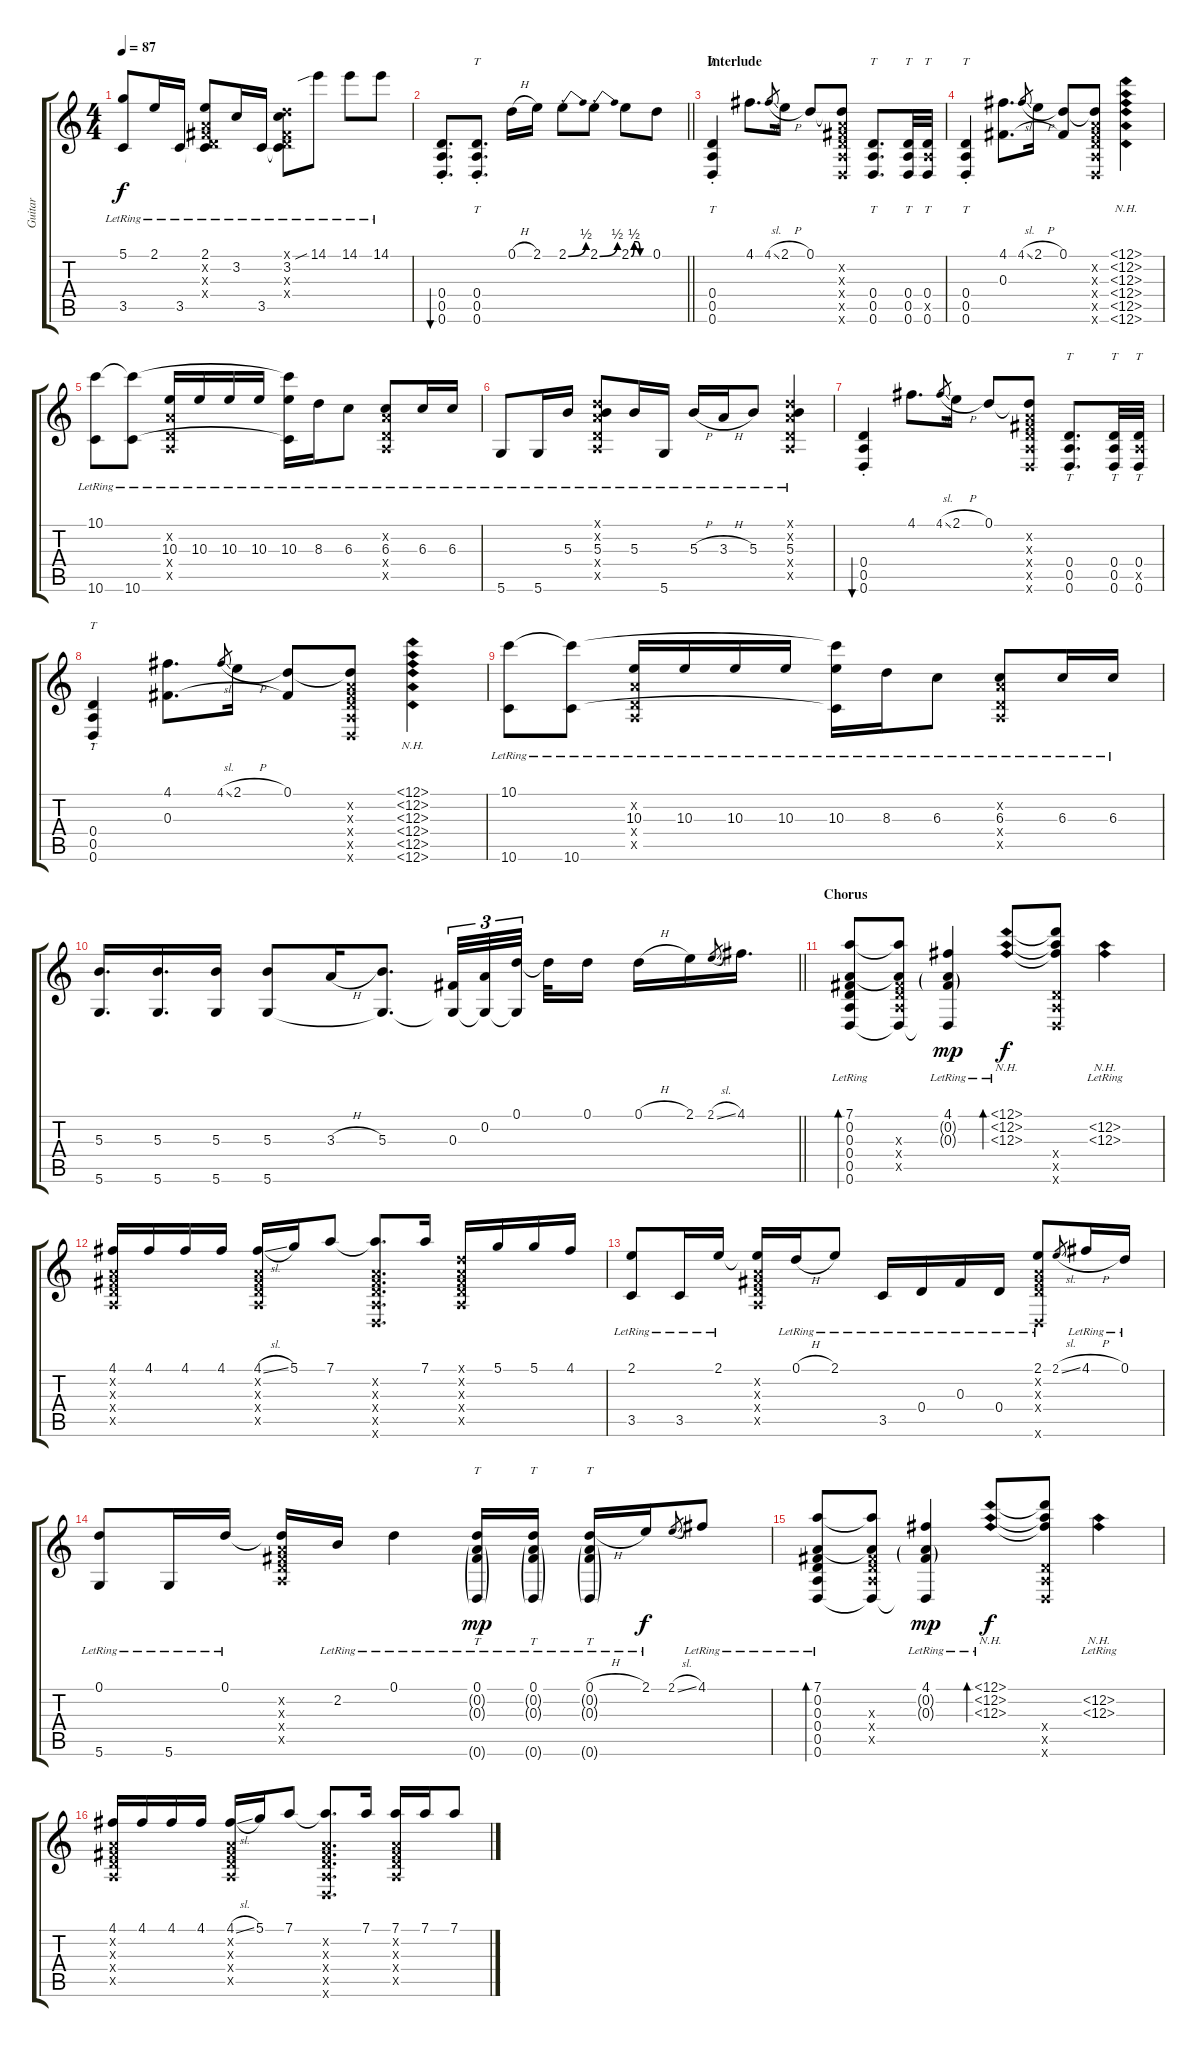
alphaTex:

\track ("Guitar" "Guitar") {instrument acousticguitarsteel}
\staff {score tabs}
\tuning (D4 A3 Gb3 D3 A2 D2) {hide}
\ts (4 4)
\tempo 87
\clef g2
\ks c
(5.1{lr} 3.5{lr}).8{dy f} 2.1{lr}.16 3.5{lr}.16 (2.1{lr} 0.2{x} 0.3{x} 0.4{x} 3.5{t}).8 3.2{lr}.16 3.5{lr}.16 (0.1{x} 3.2{lr} 0.3{x} 0.4{x} 3.5{t}).8 14.1{sib lr}.8 14.1{lr}.8 14.1{lr}.8 |
\barLineRight lightlight
(0.4{st} 0.5{st} 0.6{st}).8{d bu 240} (0.4{st} 0.5{st} 0.6{st}).8{tt d} 0.1{h}.16 2.1.16 2.1{be (bend 0 0 60 2) st}.8 2.1{be (bend 0 0 60 2) st}.8 2.1{be (custom 0 0 10 2 20 2 30 0 60 0)}.8 0.1.8 |
\section ("" "Interlude")
(0.4{st} 0.5{st} 0.6{st}).4{tt} 4.1.8{d} 4.1{sl}.8{gr} 2.1{h}.16 0.1.8 (0.1{t} 0.2{x} 0.3{x} 0.4{x} 0.5{x} 0.6{x}).8 (0.4 0.5 0.6).8{tt d} (0.4 0.5 0.6).32{tt} (0.4 0.5{x} 0.6).32{tt} |
(0.4{st} 0.5{st} 0.6{st}).4{tt} (4.1 0.3).8{d} 4.1{sl}.8{gr} 2.1{h}.16 (0.1 0.3{t}).8 (0.1{t} 0.2{x} 0.3{x} 0.4{x} 0.5{x} 0.6{x}).8 (12.1{nh} 12.2{nh} 12.3{nh} 12.4{nh} 12.5{nh} 12.6{nh}).4 |
(10.1{lr} 10.6{lr}).8 (10.1{t} 10.6{lr}).8 (0.2{x} 10.3{lr} 0.4{x} 0.5{x}).16 10.3{lr}.16 10.3{lr}.16 10.3{lr}.16 (10.1{t} 10.3{lr} 10.6{t}).16 8.3{lr}.16 6.3{lr}.8 (0.2{x} 6.3{lr} 0.4{x} 0.5{x}).8 6.3{lr}.16 6.3{lr}.16 |
5.6{lr}.8 5.6{lr}.16 5.3{lr}.16 (0.1{x} 0.2{x} 5.3{lr} 0.4{x} 0.5{x}).8 5.3{lr}.16 5.6{lr}.16 5.3{h lr}.16 3.3{h lr}.16 5.3{lr}.8 (0.1{x} 0.2{x} 5.3{lr} 0.4{x} 0.5{x}).4 |
(0.4{st} 0.5{st} 0.6{st}).4{bu 240} 4.1.8{d} 4.1{sl}.8{gr} 2.1{h}.16 0.1.8 (0.1{t} 0.2{x} 0.3{x} 0.4{x} 0.5{x} 0.6{x}).8 (0.4 0.5 0.6).8{tt d} (0.4 0.5 0.6).32{tt} (0.4 0.5{x} 0.6).32{tt} |
(0.4{st} 0.5{st} 0.6{st}).4{tt} (4.1 0.3).8{d} 4.1{sl}.8{gr} 2.1{h}.16 (0.1 0.3{t}).8 (0.1{t} 0.2{x} 0.3{x} 0.4{x} 0.5{x} 0.6{x}).8 (12.1{nh} 12.2{nh} 12.3{nh} 12.4{nh} 12.5{nh} 12.6{nh}).4 |
(10.1{lr} 10.6{lr}).8 (10.1{t} 10.6{lr}).8 (0.2{x} 10.3{lr} 0.4{x} 0.5{x}).16 10.3{lr}.16 10.3{lr}.16 10.3{lr}.16 (10.1{t} 10.3{lr} 10.6{t}).16 8.3{lr}.16 6.3{lr}.8 (0.2{x} 6.3{lr} 0.4{x} 0.5{x}).8 6.3{lr}.16 6.3{lr}.16 |
\barLineRight lightlight
(5.3 5.6).16{d} (5.3 5.6).16{d} (5.3 5.6).16 (5.3 5.6).8 3.3{h}.16 (5.3 5.6{t}).8{d} (0.3 5.6{t}).32{tu (3 2)} (0.2 5.6{t}).32{tu (3 2)} (0.1 5.6{t}).32{tu (3 2) beam splitsecondary} 0.1{t}.32 0.1.16 0.1{h}.16 2.1.16 2.1{sl}.8{gr} 4.1.16{d} |
\section ("" "Chorus")
(7.1{lr} 0.2{lr} 0.3{lr} 0.4{lr} 0.5{lr} 0.6{lr}).8{bd 30} (7.1{t} 0.2{t} 0.3{x} 0.4{x} 0.5{x} 0.6{t}).8 (4.1{lr} 0.2{g lr} 0.3{g lr} 0.6{t}).4{dy mp} (12.1{nh lr} 12.2{nh lr} 12.3{nh lr}).8{bd 240 dy f} (12.1{t} 12.2{t} 12.3{t} 0.4{x} 0.5{x} 0.6{x}).8 (12.2{nh lr} 12.3{nh lr}).4 |
(4.1 0.2{x} 0.3{x} 0.4{x} 0.5{x}).16 4.1.16 4.1.16 4.1.16 (4.1{sl} 0.2{x} 0.3{x} 0.4{x} 0.5{x}).16 5.1.16 7.1.8 (7.1{t} 0.2{x} 0.3{x} 0.4{x} 0.5{x} 0.6{x}).8{d} 7.1.16 (0.1{x} 0.2{x} 0.3{x} 0.4{x} 0.5{x}).16 5.1.16 5.1.16 4.1.16 |
(2.1{lr} 3.5{lr}).8 3.5{lr}.16 2.1{lr}.16 (2.1{t} 0.2{x} 0.3{x} 0.4{x} 0.5{x}).16 0.1{h lr}.16 2.1{lr}.8 3.5{lr}.16 0.4{lr}.16 0.3{lr}.16 0.4{lr}.16 (2.1{lr} 0.2{x} 0.3{x} 0.4{x} 0.6{x}).8 2.1{sl}.8{gr} 4.1{h lr}.16 0.1{lr}.16 |
(0.1{lr} 5.6{lr}).8 5.6{lr}.16 0.1{lr}.16 (0.1{t} 0.2{x} 0.3{x} 0.4{x} 0.5{x}).16 2.2{lr}.16 0.1{lr}.4 (0.1{lr} 0.2{g lr} 0.3{g lr} 0.6{g}).16{tt dy mp} (0.1{lr} 0.2{g lr} 0.3{g lr} 0.6{g}).16{tt} (0.1{h lr} 0.2{g lr} 0.3{g lr} 0.6{g}).16{tt} 2.1{lr}.16{dy f} 2.1{sl}.8{gr} 4.1{lr}.8 |
(7.1{lr} 0.2{lr} 0.3{lr} 0.4{lr} 0.5{lr} 0.6{lr}).8{bd 30} (7.1{t} 0.2{t} 0.3{x} 0.4{x} 0.5{x} 0.6{t}).8 (4.1{lr} 0.2{g lr} 0.3{g lr} 0.6{t}).4{dy mp} (12.1{nh lr} 12.2{nh lr} 12.3{nh lr}).8{bd 240 dy f} (12.1{t} 12.2{t} 12.3{t} 0.4{x} 0.5{x} 0.6{x}).8 (12.2{nh lr} 12.3{nh lr}).4 |
(4.1 0.2{x} 0.3{x} 0.4{x} 0.5{x}).16 4.1.16 4.1.16 4.1.16 (4.1{sl} 0.2{x} 0.3{x} 0.4{x} 0.5{x}).16 5.1.16 7.1.8 (7.1{t} 0.2{x} 0.3{x} 0.4{x} 0.5{x} 0.6{x}).8{d} 7.1.16 (7.1 0.2{x} 0.3{x} 0.4{x} 0.5{x}).16 7.1.16 7.1.8
